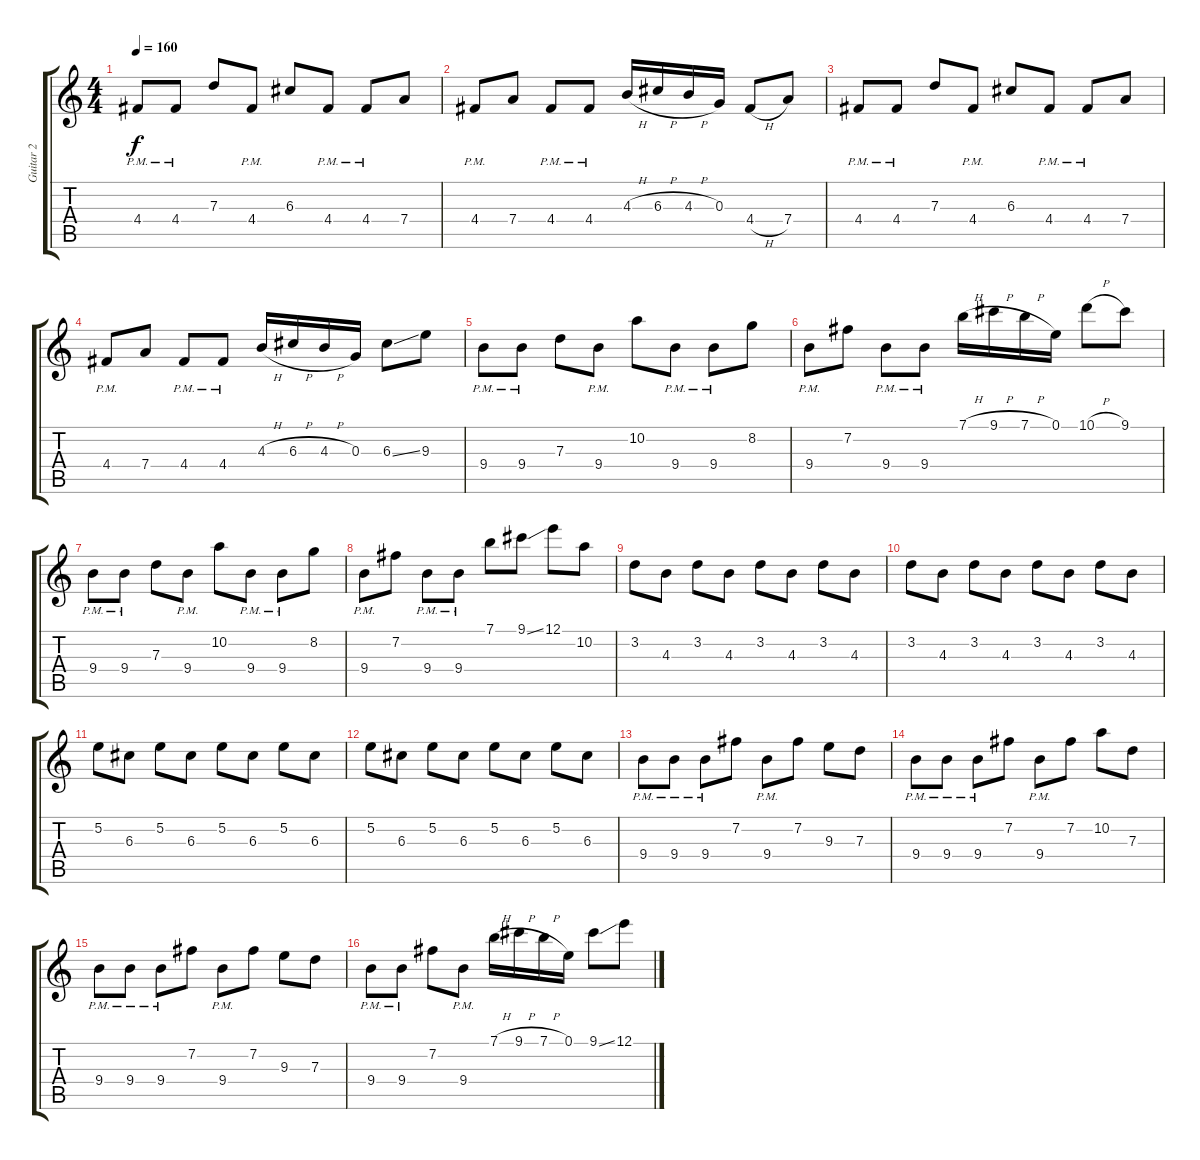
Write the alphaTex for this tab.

\track ("Guitar 2" "Guitar 2") {instrument distortionguitar}
\staff {score tabs}
\tuning (E4 B3 G3 D3 A2 E2) {hide}
\ts (4 4)
\tempo 160
\clef g2
\ks c
4.4{pm}.8{dy f} 4.4{pm}.8 7.3.8 4.4{pm}.8 6.3.8 4.4{pm}.8 4.4{pm}.8 7.4.8 |
4.4{pm}.8 7.4.8 4.4{pm}.8 4.4{pm}.8 4.3{h}.16 6.3{h}.16 4.3{h}.16 0.3.16 4.4{h}.8 7.4.8 |
4.4{pm}.8 4.4{pm}.8 7.3.8 4.4{pm}.8 6.3.8 4.4{pm}.8 4.4{pm}.8 7.4.8 |
4.4{pm}.8 7.4.8 4.4{pm}.8 4.4{pm}.8 4.3{h}.16 6.3{h}.16 4.3{h}.16 0.3.16 6.3{ss}.8 9.3.8 |
9.4{pm}.8 9.4{pm}.8 7.3.8 9.4{pm}.8 10.2.8 9.4{pm}.8 9.4{pm}.8 8.2.8 |
9.4{pm}.8 7.2.8 9.4{pm}.8 9.4{pm}.8 7.1{h}.16 9.1{h}.16 7.1{h}.16 0.1.16 10.1{h}.8 9.1.8 |
9.4{pm}.8 9.4{pm}.8 7.3.8 9.4{pm}.8 10.2.8 9.4{pm}.8 9.4{pm}.8 8.2.8 |
9.4{pm}.8 7.2.8 9.4{pm}.8 9.4{pm}.8 7.1.8 9.1{ss}.8 12.1.8 10.2.8 |
3.2.8 4.3.8 3.2.8 4.3.8 3.2.8 4.3.8 3.2.8 4.3.8 |
3.2.8 4.3.8 3.2.8 4.3.8 3.2.8 4.3.8 3.2.8 4.3.8 |
5.2.8 6.3.8 5.2.8 6.3.8 5.2.8 6.3.8 5.2.8 6.3.8 |
5.2.8 6.3.8 5.2.8 6.3.8 5.2.8 6.3.8 5.2.8 6.3.8 |
9.4{pm}.8 9.4{pm}.8 9.4{pm}.8 7.2.8 9.4{pm}.8 7.2.8 9.3.8 7.3.8 |
9.4{pm}.8 9.4{pm}.8 9.4{pm}.8 7.2.8 9.4{pm}.8 7.2.8 10.2.8 7.3.8 |
9.4{pm}.8 9.4{pm}.8 9.4{pm}.8 7.2.8 9.4{pm}.8 7.2.8 9.3.8 7.3.8 |
9.4{pm}.8 9.4{pm}.8 7.2.8 9.4{pm}.8 7.1{h}.16 9.1{h}.16 7.1{h}.16 0.1.16 9.1{ss}.8 12.1.8
